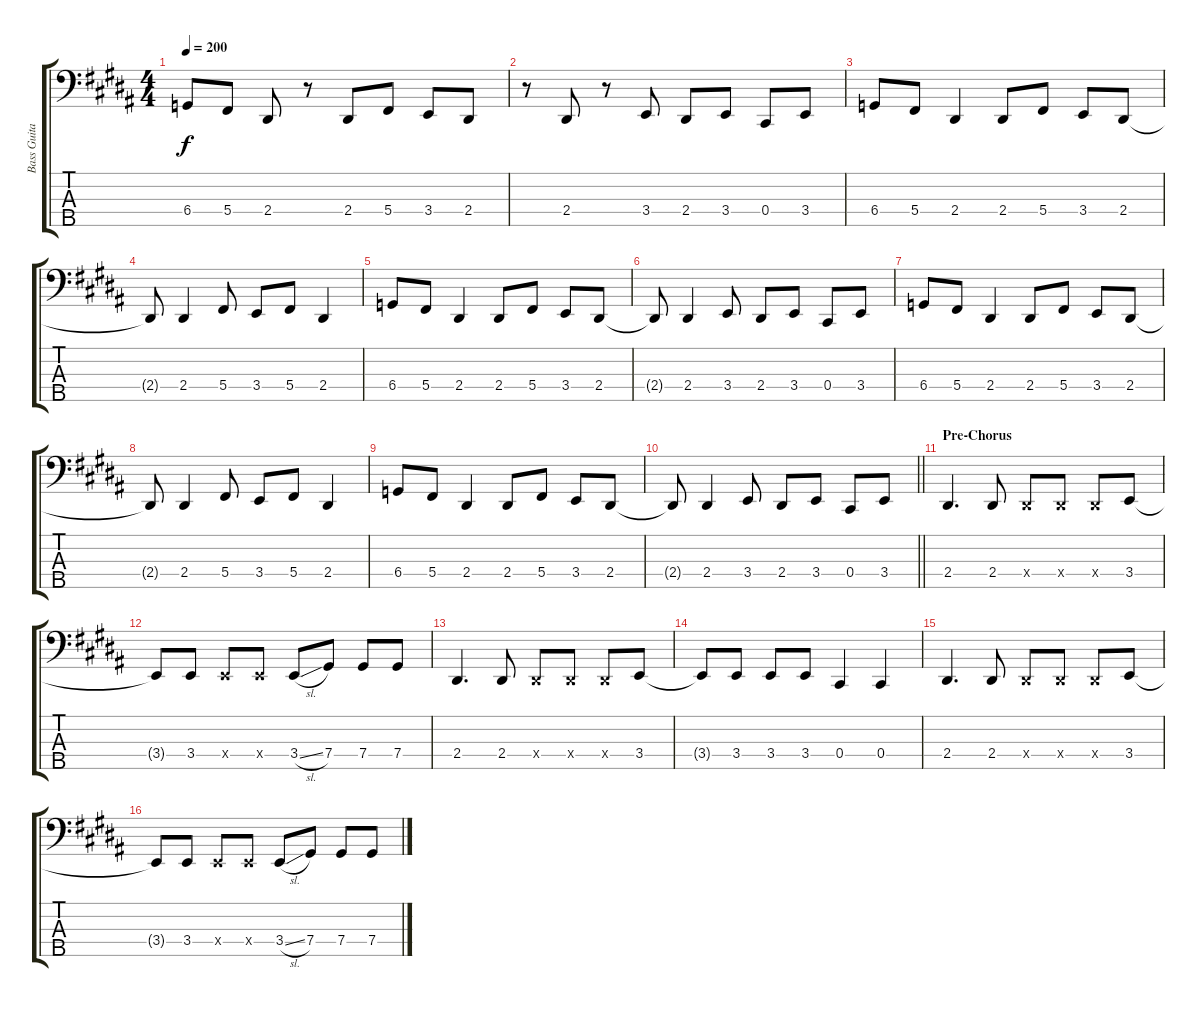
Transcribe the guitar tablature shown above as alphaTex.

\track ("Bass Guitar" "Bass Guita") {instrument electricbassfinger}
\staff {score tabs}
\tuning (Gb2 Db2 Ab1 Db1 Ab0) {hide}
\ts (4 4)
\tempo 200
\clef f4
\ks b
6.4.8{dy f} 5.4.8 2.4.8 r.8 2.4.8 5.4.8 3.4.8 2.4.8 |
r.8 2.4.8 r.8 3.4.8 2.4.8 3.4.8 0.4.8 3.4.8 |
6.4.8 5.4.8 2.4.4 2.4.8 5.4.8 3.4.8 2.4.8 |
2.4{t}.8 2.4.4 5.4.8 3.4.8 5.4.8 2.4.4 |
6.4.8 5.4.8 2.4.4 2.4.8 5.4.8 3.4.8 2.4.8 |
2.4{t}.8 2.4.4 3.4.8 2.4.8 3.4.8 0.4.8 3.4.8 |
6.4.8 5.4.8 2.4.4 2.4.8 5.4.8 3.4.8 2.4.8 |
2.4{t}.8 2.4.4 5.4.8 3.4.8 5.4.8 2.4.4 |
6.4.8 5.4.8 2.4.4 2.4.8 5.4.8 3.4.8 2.4.8 |
\barLineRight lightlight
2.4{t}.8 2.4.4 3.4.8 2.4.8 3.4.8 0.4.8 3.4.8 |
\section ("" "Pre-Chorus")
2.4.4{d} 2.4.8 2.4{x}.8 2.4{x}.8 2.4{x}.8 3.4.8 |
3.4{t}.8 3.4.8 3.4{x}.8 3.4{x}.8 3.4{sl}.8 7.4.8 7.4.8 7.4.8 |
2.4.4{d} 2.4.8 2.4{x}.8 2.4{x}.8 2.4{x}.8 3.4.8 |
3.4{t}.8 3.4.8 3.4.8 3.4.8 0.4.4 0.4.4 |
2.4.4{d} 2.4.8 2.4{x}.8 2.4{x}.8 2.4{x}.8 3.4.8 |
3.4{t}.8 3.4.8 3.4{x}.8 3.4{x}.8 3.4{sl}.8 7.4.8 7.4.8 7.4.8
